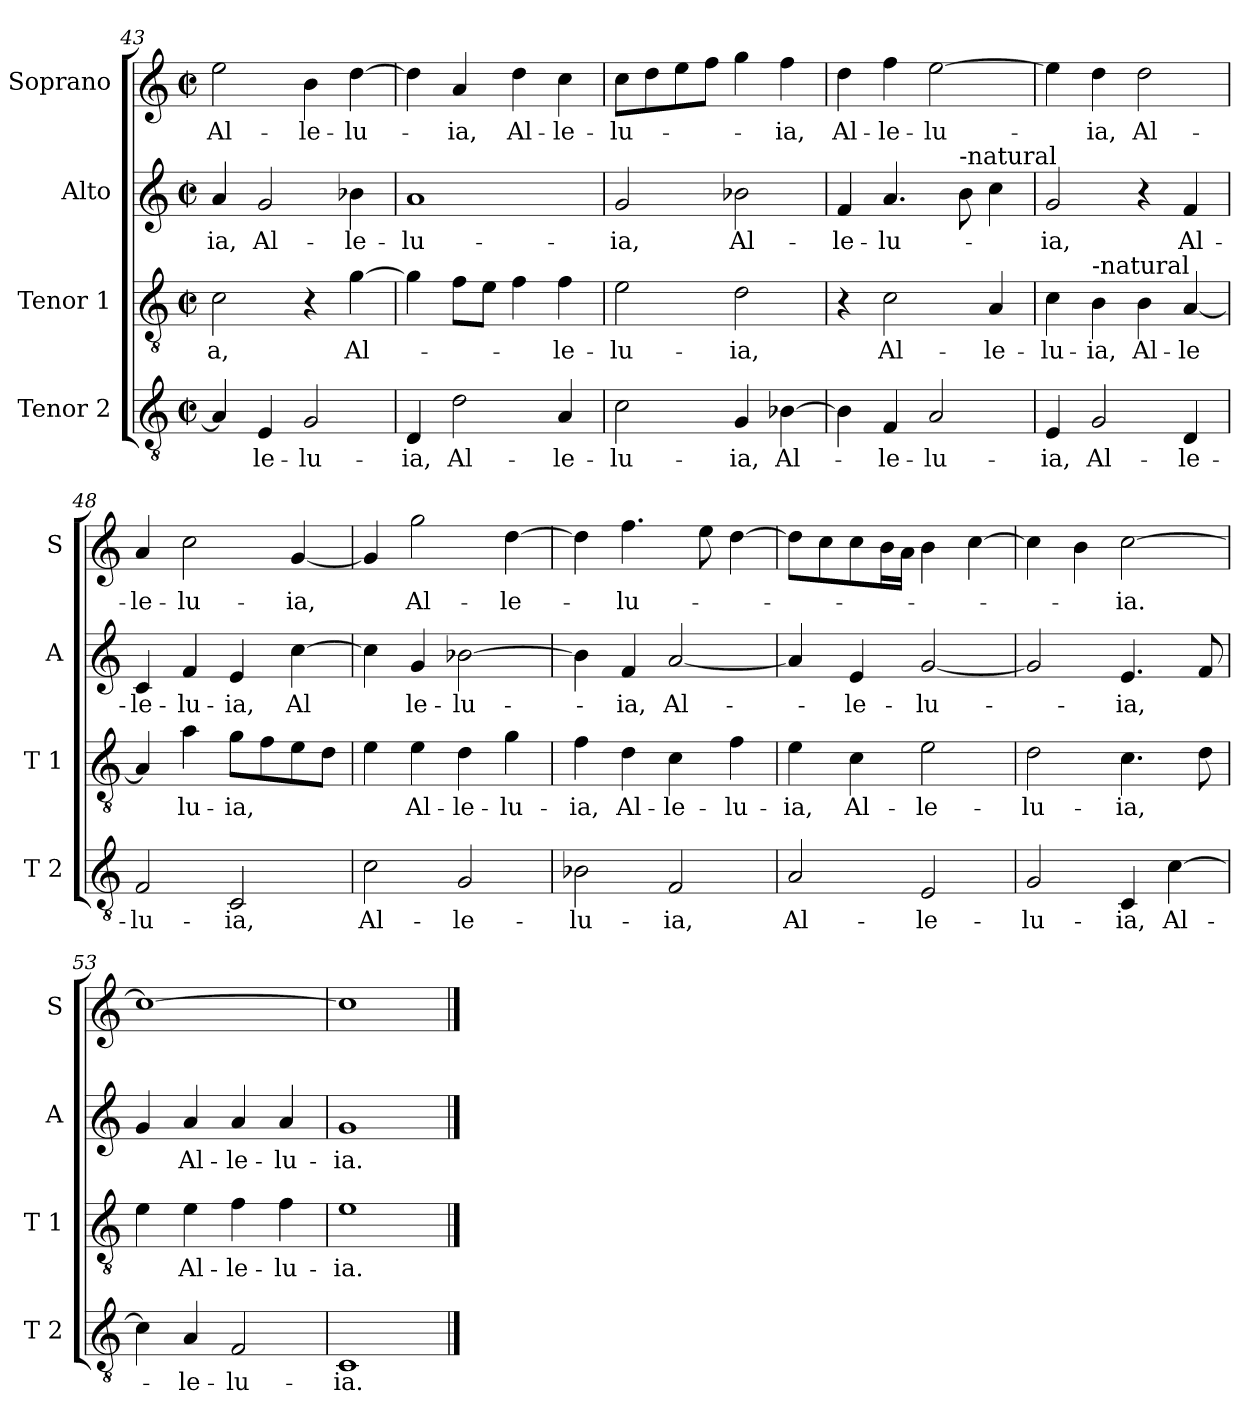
**kern	**text	**kern	**text	**kern	**text	**kern	**text
*part4	*part4	*part3	*part3	*part2	*part2	*part1	*part1
*staff4	*staff4	*staff3	*staff3	*staff2	*staff2	*staff1	*staff1
*I"Tenor 2	*	*I"Tenor 1	*	*I"Alto	*	*I"Soprano	*
*I'T 2	*	*I'T 1	*	*I'A	*	*I'S	*
!!LO:LB:g=z
*clefGv2	*	*clefGv2	*	*clefG2	*	*clefG2	*
*k[]	*	*k[]	*	*k[]	*	*k[]	*
*C:	*	*C:	*	*C:	*	*C:	*
*M2/2	*	*M2/2	*	*M2/2	*	*M2/2	*
*met(c|)	*	*met(c|)	*	*met(c|)	*	*met(c|)	*
=43	=43	=43	=43	=43	=43	=43	=43
!	!	!	!LO:LY:b	!	!LO:LY:b	!	!LO:LY:b
4A/]	.	2c\	-a,	4a/	-ia,	2ee\	Al-
!	!LO:LY:b	!	!	!	!LO:LY:b	!	!
4E/	-le-	.	.	2g/	Al-	.	.
!	!LO:LY:b	!	!	!	!	!	!LO:LY:b
2G/	-lu-	4r	.	.	.	4b\	-le-
!	!	!	!LO:LY:b	!	!LO:LY:b	!	!LO:LY:b
.	.	[4g\	Al-	4b-X\	-le-	[4dd\	-lu-
=44	=44	=44	=44	=44	=44	=44	=44
!	!LO:LY:b	!	!	!	!LO:LY:b	!	!
4D/	-ia,	4g\]	.	1a	-lu-	4dd\]	.
!	!LO:LY:b	!	!	!	!	!	!LO:LY:b
2d\	Al-	8f\L	.	.	.	4a/	-ia,
.	.	8e\J	.	.	.	.	.
!	!	!	!	!	!	!	!LO:LY:b
.	.	4f\	.	.	.	4dd\	Al-
!	!LO:LY:b	!	!LO:LY:b	!	!	!	!LO:LY:b
4A/	-le-	4f\	-le-	.	.	4cc\	-le-
=45	=45	=45	=45	=45	=45	=45	=45
!	!LO:LY:b	!	!LO:LY:b	!	!LO:LY:b	!	!LO:LY:b
2c\	-lu-	2e\	-lu-	2g/	-ia,	8cc\L	-lu-
.	.	.	.	.	.	8dd\	.
.	.	.	.	.	.	8ee\	.
.	.	.	.	.	.	8ff\J	.
!	!LO:LY:b	!	!LO:LY:b	!	!LO:LY:b	!	!
4G/	-ia,	2d\	-ia,	2b-X\	Al-	4gg\	.
!	!LO:LY:b	!	!	!	!	!	!LO:LY:b
[4B-X\	Al-	.	.	.	.	4ff\	-ia,
=46	=46	=46	=46	=46	=46	=46	=46
!	!	!	!	!	!LO:LY:b	!	!LO:LY:b
4B-\]	.	4r	.	4f/	-le-	4dd\	Al-
!	!LO:LY:b	!	!LO:LY:b	!	!LO:LY:b	!	!LO:LY:b
4F/	-le-	2c\	Al-	4.a/	-lu-	4ff\	-le-
!	!LO:LY:b	!	!	!	!	!	!LO:LY:b
2A/	-lu-	.	.	.	.	[2ee\	-lu-
!	!	!	!	!LO:TX:a:t=-natural	!	!	!
.	.	.	.	8b\	.	.	.
!	!	!	!LO:LY:b	!	!	!	!
.	.	4A/	-le-	4cc\	.	.	.
=47	=47	=47	=47	=47	=47	=47	=47
!	!LO:LY:b	!	!LO:LY:b	!	!LO:LY:b	!	!
4E/	-ia,	4c\	-lu-	2g/	-ia,	4ee\]	.
!	!	!LO:TX:a:t=-natural	!	!	!	!	!
!	!LO:LY:b	!	!LO:LY:b	!	!	!	!LO:LY:b
2G/	Al-	4B\	-ia,	.	.	4dd\	-ia,
!	!	!	!LO:LY:b	!	!	!	!LO:LY:b
.	.	4B\	Al-	4r	.	2dd\	Al-
!	!LO:LY:b	!	!LO:LY:b	!	!LO:LY:b	!	!
4D/	-le-	[4A/	-le	4f/	Al-	.	.
=48	=48	=48	=48	=48	=48	=48	=48
!	!LO:LY:b	!	!	!	!LO:LY:b	!	!LO:LY:b
2F/	-lu-	4A/]	.	4c/	-le-	4a/	-le-
!	!	!	!LO:LY:b	!	!LO:LY:b	!	!LO:LY:b
.	.	4a\	lu-	4f/	-lu-	2cc\	-lu-
!	!LO:LY:b	!	!LO:LY:b	!	!LO:LY:b	!	!
2C/	-ia,	8g\L	-ia,	4e/	-ia,	.	.
.	.	8f\	.	.	.	.	.
!	!	!	!	!	!LO:LY:b	!	!LO:LY:b
.	.	8e\	.	[4cc\	Al	[4g/	-ia,
.	.	8d\J	.	.	.	.	.
!!LO:LB:g=z
=49	=49	=49	=49	=49	=49	=49	=49
!	!LO:LY:b	!	!	!	!	!	!
2c\	Al-	4e\	.	4cc\]	.	4g/]	.
!	!	!	!LO:LY:b	!	!LO:LY:b	!	!LO:LY:b
.	.	4e\	Al-	4g/	le-	2gg\	Al-
!	!LO:LY:b	!	!LO:LY:b	!	!LO:LY:b	!	!
2G/	-le-	4d\	-le-	[2b-X\	-lu-	.	.
!	!	!	!LO:LY:b	!	!	!	!LO:LY:b
.	.	4g\	-lu-	.	.	[4dd\	-le-
=50	=50	=50	=50	=50	=50	=50	=50
!	!LO:LY:b	!	!LO:LY:b	!	!	!	!
2B-X\	-lu-	4f\	-ia,	4b-\]	.	4dd\]	.
!	!	!	!LO:LY:b	!	!LO:LY:b	!	!LO:LY:b
.	.	4d\	Al-	4f/	-ia,	4.ff\	-lu-
!	!LO:LY:b	!	!LO:LY:b	!	!LO:LY:b	!	!
2F/	-ia,	4c\	-le-	[2a/	Al-	.	.
.	.	.	.	.	.	8ee\	.
!	!	!	!LO:LY:b	!	!	!	!
.	.	4f\	-lu-	.	.	[4dd\	.
=51	=51	=51	=51	=51	=51	=51	=51
!	!LO:LY:b	!	!LO:LY:b	!	!	!	!
2A/	Al-	4e\	-ia,	4a/]	.	8dd\L]	.
.	.	.	.	.	.	8cc\	.
!	!	!	!LO:LY:b	!	!LO:LY:b	!	!
.	.	4c\	Al-	4e/	-le-	8cc\	.
.	.	.	.	.	.	16b\L	.
.	.	.	.	.	.	16a\JJ	.
!	!LO:LY:b	!	!LO:LY:b	!	!LO:LY:b	!	!
2E/	-le-	2e\	-le-	[2g/	-lu-	4b\	.
.	.	.	.	.	.	[4cc\	.
=52	=52	=52	=52	=52	=52	=52	=52
!	!LO:LY:b	!	!LO:LY:b	!	!	!	!
2G/	-lu-	2d\	-lu-	2g/]	.	4cc\]	.
.	.	.	.	.	.	4b\	.
!	!LO:LY:b	!	!LO:LY:b	!	!LO:LY:b	!	!LO:LY:b
4C/	-ia,	4.c\	-ia,	4.e/	-ia,	[2cc\	-ia.
!	!LO:LY:b	!	!	!	!	!	!
[4c\	Al-	.	.	.	.	.	.
.	.	8d\	.	8f/	.	.	.
=53	=53	=53	=53	=53	=53	=53	=53
4c\]	.	4e\	.	4g/	.	1cc_	.
!	!LO:LY:b	!	!LO:LY:b	!	!LO:LY:b	!	!
4A/	-le-	4e\	Al-	4a/	Al-	.	.
!	!LO:LY:b	!	!LO:LY:b	!	!LO:LY:b	!	!
2F/	-lu-	4f\	-le-	4a/	-le-	.	.
!	!	!	!LO:LY:b	!	!LO:LY:b	!	!
.	.	4f\	-lu-	4a/	-lu-	.	.
=54	=54	=54	=54	=54	=54	=54	=54
!	!LO:LY:b	!	!LO:LY:b	!	!LO:LY:b	!	!
1C	-ia.	1e	-ia.	1g	-ia.	1cc]	.
==	==	==	==	==	==	==	==
*-	*-	*-	*-	*-	*-	*-	*-
